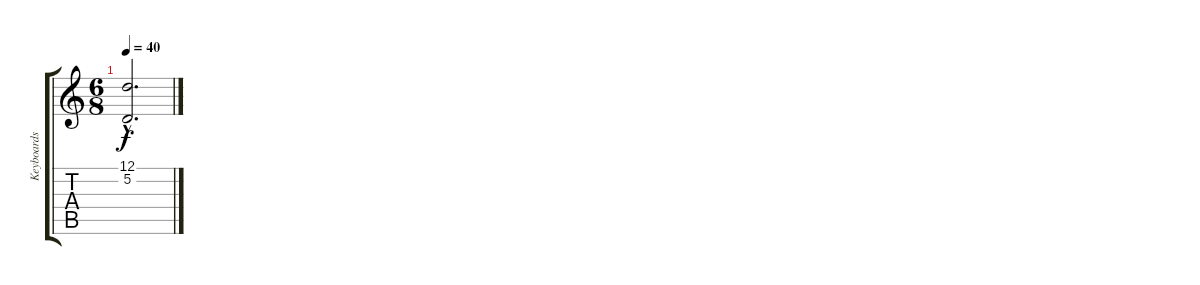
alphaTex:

\track ("Keyboards" "Keyboards") {instrument acousticgrandpiano}
\staff {score tabs}
\tuning (D4 A3 F3 C3 G2 C2) {hide}
\ts (6 8)
\tempo 40
\clef g2
\ks c
(12.1{hac t} 5.2{hac t}).2{d dy f}
